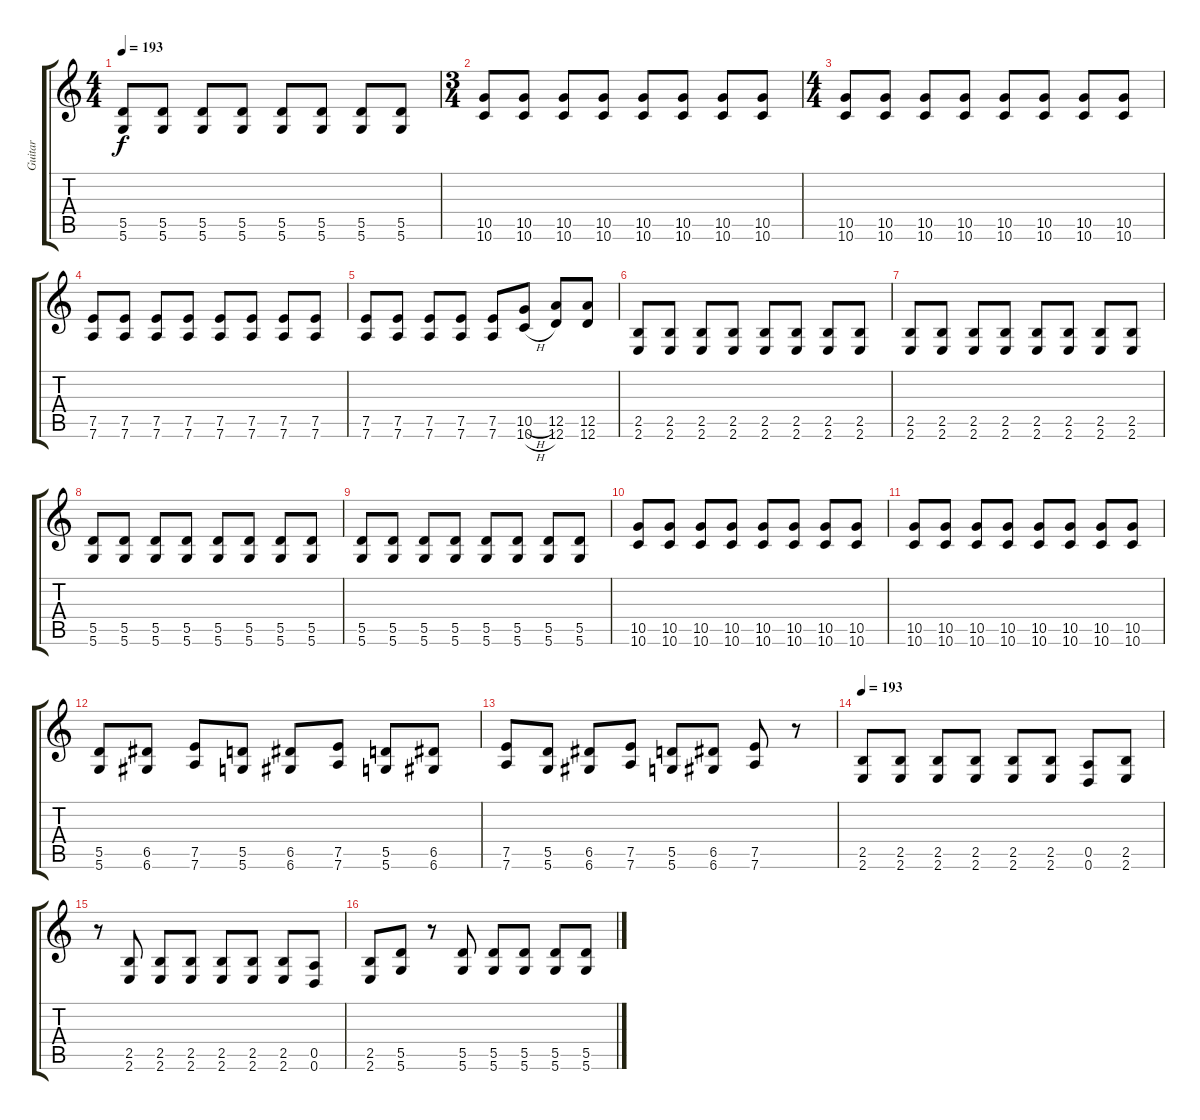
\track ("Guitar" "Guitar") {instrument distortionguitar}
\staff {score tabs}
\tuning (E4 B3 G3 D3 A2 D2) {hide}
\ts (4 4)
\tempo 193
\clef g2
\ks c
(5.5 5.6).8{dy f} (5.5 5.6).8 (5.5 5.6).8 (5.5 5.6).8 (5.5 5.6).8 (5.5 5.6).8 (5.5 5.6).8 (5.5 5.6).8 |
\ts (3 4)
(10.5 10.6).8 (10.5 10.6).8 (10.5 10.6).8 (10.5 10.6).8 (10.5 10.6).8 (10.5 10.6).8 (10.5 10.6).8 (10.5 10.6).8 |
\ts (4 4)
(10.5 10.6).8 (10.5 10.6).8 (10.5 10.6).8 (10.5 10.6).8 (10.5 10.6).8 (10.5 10.6).8 (10.5 10.6).8 (10.5 10.6).8 |
(7.5 7.6).8 (7.5 7.6).8 (7.5 7.6).8 (7.5 7.6).8 (7.5 7.6).8 (7.5 7.6).8 (7.5 7.6).8 (7.5 7.6).8 |
(7.5 7.6).8 (7.5 7.6).8 (7.5 7.6).8 (7.5 7.6).8 (7.5 7.6).8 (10.5{h} 10.6{h}).8 (12.5 12.6).8 (12.5 12.6).8 |
(2.5 2.6).8 (2.5 2.6).8 (2.5 2.6).8 (2.5 2.6).8 (2.5 2.6).8 (2.5 2.6).8 (2.5 2.6).8 (2.5 2.6).8 |
(2.5 2.6).8 (2.5 2.6).8 (2.5 2.6).8 (2.5 2.6).8 (2.5 2.6).8 (2.5 2.6).8 (2.5 2.6).8 (2.5 2.6).8 |
(5.5 5.6).8 (5.5 5.6).8 (5.5 5.6).8 (5.5 5.6).8 (5.5 5.6).8 (5.5 5.6).8 (5.5 5.6).8 (5.5 5.6).8 |
(5.5 5.6).8 (5.5 5.6).8 (5.5 5.6).8 (5.5 5.6).8 (5.5 5.6).8 (5.5 5.6).8 (5.5 5.6).8 (5.5 5.6).8 |
(10.5 10.6).8 (10.5 10.6).8 (10.5 10.6).8 (10.5 10.6).8 (10.5 10.6).8 (10.5 10.6).8 (10.5 10.6).8 (10.5 10.6).8 |
(10.5 10.6).8 (10.5 10.6).8 (10.5 10.6).8 (10.5 10.6).8 (10.5 10.6).8 (10.5 10.6).8 (10.5 10.6).8 (10.5 10.6).8 |
(5.5 5.6).8 (6.5 6.6).8 (7.5 7.6).8 (5.5 5.6).8 (6.5 6.6).8 (7.5 7.6).8 (5.5 5.6).8 (6.5 6.6).8 |
(7.5 7.6).8 (5.5 5.6).8 (6.5 6.6).8 (7.5 7.6).8 (5.5 5.6).8 (6.5 6.6).8 (7.5 7.6).8 r.8 |
\tempo 193
(2.5 2.6).8{volume 16 instrument distortionguitar} (2.5 2.6).8 (2.5 2.6).8 (2.5 2.6).8 (2.5 2.6).8 (2.5 2.6).8 (0.5 0.6).8 (2.5 2.6).8 |
r.8 (2.5 2.6).8 (2.5 2.6).8 (2.5 2.6).8 (2.5 2.6).8 (2.5 2.6).8 (2.5 2.6).8 (0.5 0.6).8 |
(2.5 2.6).8 (5.5 5.6).8 r.8 (5.5 5.6).8 (5.5 5.6).8 (5.5 5.6).8 (5.5 5.6).8 (5.5 5.6).8
